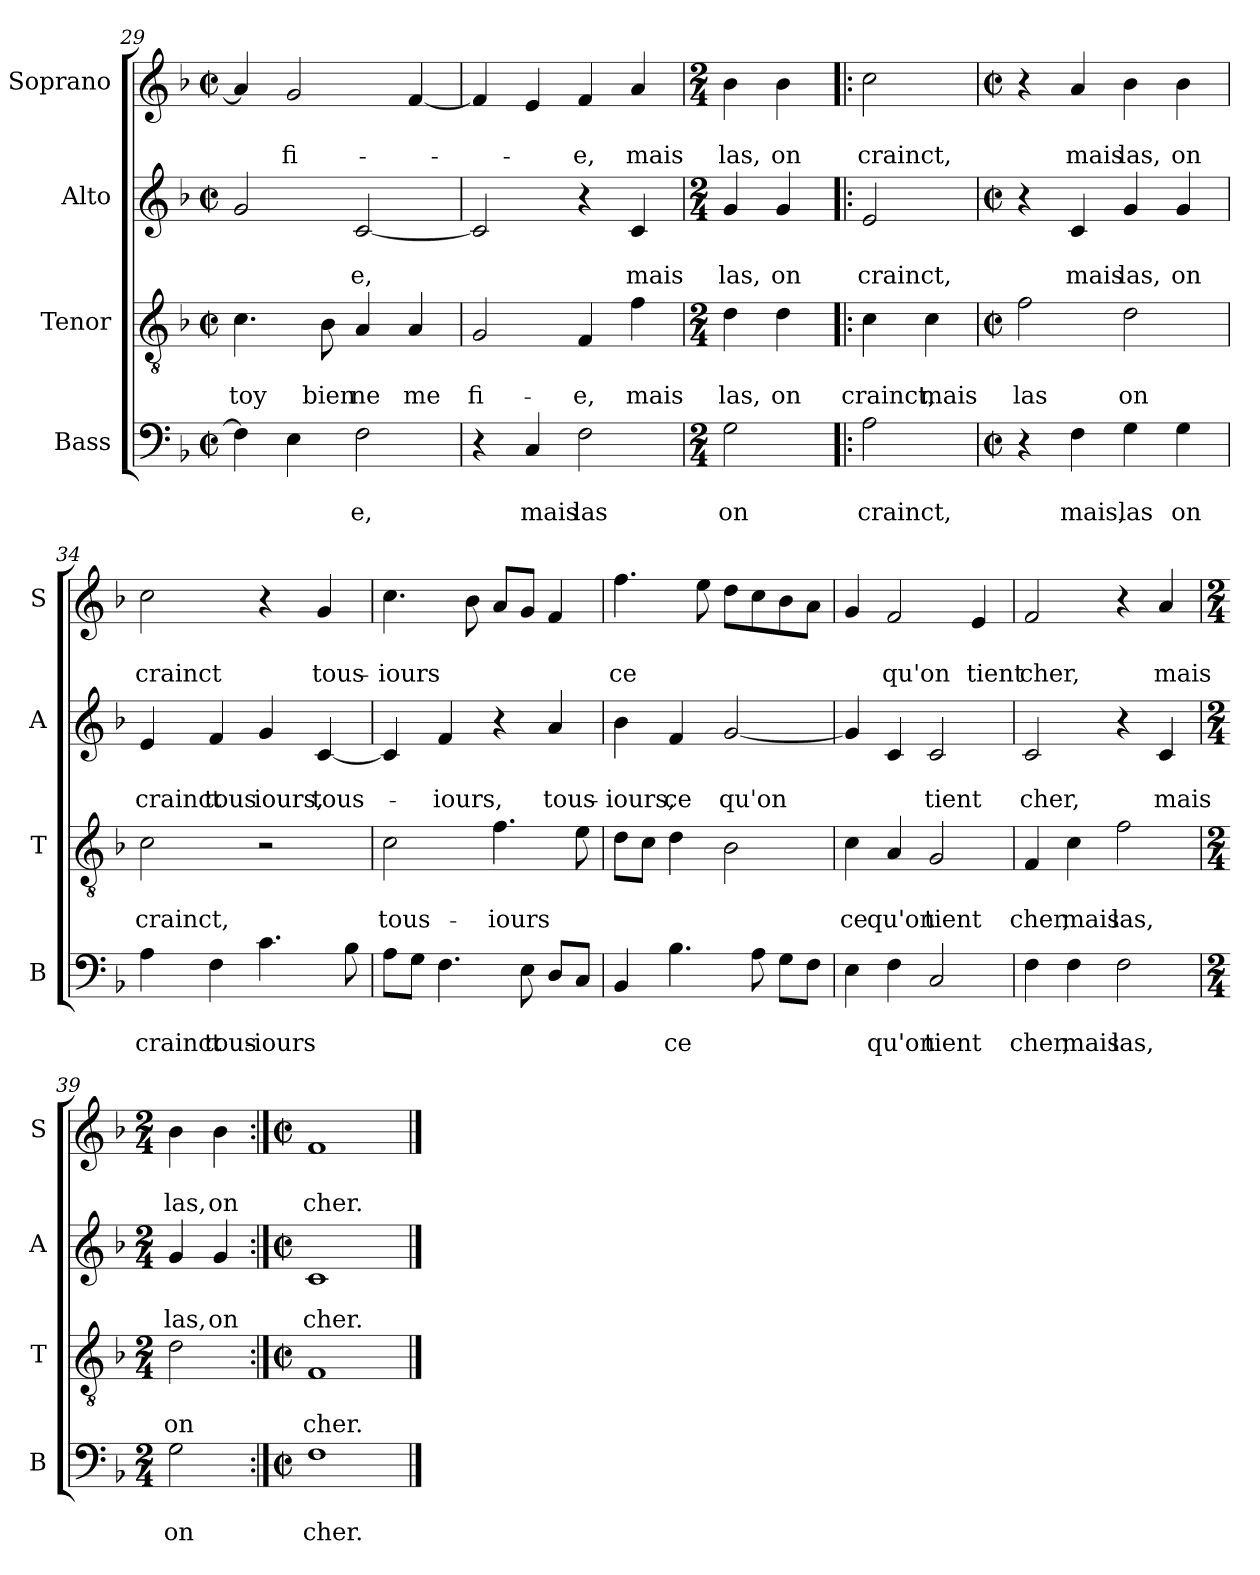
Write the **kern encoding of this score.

**kern	**text	**text	**kern	**text	**text	**kern	**text	**text	**kern	**text	**text
*part4	*part4	*part4	*part3	*part3	*part3	*part2	*part2	*part2	*part1	*part1	*part1
*staff4	*staff4	*staff4	*staff3	*staff3	*staff3	*staff2	*staff2	*staff2	*staff1	*staff1	*staff1
*I"Bass	*	*	*I"Tenor	*	*	*I"Alto	*	*	*I"Soprano	*	*
*I'B	*	*	*I'T	*	*	*I'A	*	*	*I'S	*	*
*clefF4	*	*	*clefGv2	*	*	*clefG2	*	*	*clefG2	*	*
*k[b-]	*	*	*k[b-]	*	*	*k[b-]	*	*	*k[b-]	*	*
*F:	*	*	*F:	*	*	*F:	*	*	*F:	*	*
*M2/2	*	*	*M2/2	*	*	*M2/2	*	*	*M2/2	*	*
*met(c|)	*	*	*met(c|)	*	*	*met(c|)	*	*	*met(c|)	*	*
=29	=29	=29	=29	=29	=29	=29	=29	=29	=29	=29	=29
!	!	!	!	!	!LO:LY:b	!	!	!	!	!	!
4F\]	.	.	4.c\	.	toy	2g/	.	.	4a/]	.	.
!	!	!	!	!	!	!	!	!	!	!	!LO:LY:b
4E\	.	.	.	.	.	.	.	.	2g/	.	fi-
!	!	!	!	!	!LO:LY:b	!	!	!	!	!	!
.	.	.	8B-\	.	bien	.	.	.	.	.	.
!	!	!LO:LY:b	!	!	!LO:LY:b	!	!	!LO:LY:b	!	!	!
2F\	.	-e,	4A/	.	ne	[2c/	.	-e,	.	.	.
!	!	!	!	!	!LO:LY:b	!	!	!	!	!	!
.	.	.	4A/	.	me	.	.	.	[4f/	.	.
!!LO:PB:g=z
=30	=30	=30	=30	=30	=30	=30	=30	=30	=30	=30	=30
!	!	!	!	!	!LO:LY:b	!	!	!	!	!	!
4r	.	.	2G/	.	fi-	2c/]	.	.	4f/]	.	.
!	!	!LO:LY:b	!	!	!	!	!	!	!	!	!
4C/	.	mais	.	.	.	.	.	.	4e/	.	.
!	!	!LO:LY:b	!	!	!LO:LY:b	!	!	!	!	!	!LO:LY:b
2F\	.	las	4F/	.	-e,	4r	.	.	4f/	.	-e,
!	!	!	!	!	!LO:LY:b	!	!	!LO:LY:b	!	!	!LO:LY:b
.	.	.	4f\	.	mais	4c/	.	mais	4a/	.	mais
=31	=31	=31	=31	=31	=31	=31	=31	=31	=31	=31	=31
*M2/4	*	*	*M2/4	*	*	*M2/4	*	*	*M2/4	*	*
!	!	!LO:LY:b	!	!	!LO:LY:b	!	!	!LO:LY:b	!	!	!LO:LY:b
2G\	.	on	4d\	.	las,	4g/	.	las,	4b-\	.	las,
!	!	!	!	!	!LO:LY:b	!	!	!LO:LY:b	!	!	!LO:LY:b
.	.	.	4d\	.	on	4g/	.	on	4b-\	.	on
=32!|:	=32!|:	=32!|:	=32!|:	=32!|:	=32!|:	=32!|:	=32!|:	=32!|:	=32!|:	=32!|:	=32!|:
!	!	!LO:LY:b	!	!	!LO:LY:b	!	!	!LO:LY:b	!	!	!LO:LY:b
2A\	.	crainct,	4c\	.	crainct,	2e/	.	crainct,	2cc\	.	crainct,
!	!	!	!	!	!LO:LY:b	!	!	!	!	!	!
.	.	.	4c\	.	mais	.	.	.	.	.	.
=33	=33	=33	=33	=33	=33	=33	=33	=33	=33	=33	=33
*M2/2	*	*	*M2/2	*	*	*M2/2	*	*	*M2/2	*	*
*met(c|)	*	*	*met(c|)	*	*	*met(c|)	*	*	*met(c|)	*	*
!	!	!	!	!	!LO:LY:b	!	!	!	!	!	!
4r	.	.	2f\	.	las	4r	.	.	4r	.	.
!	!	!LO:LY:b	!	!	!	!	!	!LO:LY:b	!	!	!LO:LY:b
4F\	.	mais,	.	.	.	4c/	.	mais	4a/	.	mais
!	!	!LO:LY:b	!	!	!LO:LY:b	!	!	!LO:LY:b	!	!	!LO:LY:b
4G\	.	las	2d\	.	on	4g/	.	las,	4b-\	.	las,
!	!	!LO:LY:b	!	!	!	!	!	!LO:LY:b	!	!	!LO:LY:b
4G\	.	on	.	.	.	4g/	.	on	4b-\	.	on
=34	=34	=34	=34	=34	=34	=34	=34	=34	=34	=34	=34
!	!	!LO:LY:b	!	!	!LO:LY:b	!	!	!LO:LY:b	!	!	!LO:LY:b
4A\	.	crainct	2c\	.	crainct,	4e/	.	crainct	2cc\	.	crainct
!	!	!LO:LY:b	!	!	!	!	!	!LO:LY:b	!	!	!
4F\	.	tous-	.	.	.	4f/	.	tous	.	.	.
!	!	!LO:LY:b	!	!	!	!	!	!LO:LY:b	!	!	!
4.c\	.	-iours	2r	.	.	4g/	.	iours,	4r	.	.
!	!	!	!	!	!	!	!	!LO:LY:b	!	!	!LO:LY:b
.	.	.	.	.	.	[4c/	.	tous-	4g/	.	tous-
8B-\	.	.	.	.	.	.	.	.	.	.	.
=35	=35	=35	=35	=35	=35	=35	=35	=35	=35	=35	=35
!	!	!	!	!	!LO:LY:b	!	!	!	!	!	!LO:LY:b
8A\L	.	.	2c\	.	tous-	4c/]	.	.	4.cc\	.	-iours
8G\J	.	.	.	.	.	.	.	.	.	.	.
!	!	!	!	!	!	!	!	!LO:LY:b	!	!	!
4.F\	.	.	.	.	.	4f/	.	-iours,	.	.	.
.	.	.	.	.	.	.	.	.	8b-\	.	.
!	!	!	!	!	!LO:LY:b	!	!	!	!	!	!
.	.	.	4.f\	.	-iours	4r	.	.	8a/L	.	.
8E\	.	.	.	.	.	.	.	.	8g/J	.	.
!	!	!	!	!	!	!	!	!LO:LY:b	!	!	!
8D/L	.	.	.	.	.	4a/	.	tous-	4f/	.	.
8C/J	.	.	8e\	.	.	.	.	.	.	.	.
!!LO:LB:g=z
=36	=36	=36	=36	=36	=36	=36	=36	=36	=36	=36	=36
!	!	!	!	!	!	!	!	!LO:LY:b	!	!	!LO:LY:b
4BB-/	.	.	8d\L	.	.	4b-\	.	-iours,	4.ff\	.	ce
.	.	.	8c\J	.	.	.	.	.	.	.	.
!	!	!LO:LY:b	!	!	!	!	!	!LO:LY:b	!	!	!
4.B-\	.	ce	4d\	.	.	4f/	.	ce	.	.	.
.	.	.	.	.	.	.	.	.	8ee\	.	.
!	!	!	!	!	!	!	!	!LO:LY:b	!	!	!
.	.	.	2B-\	.	.	[2g/	.	qu'on	8dd\L	.	.
8A\	.	.	.	.	.	.	.	.	8cc\	.	.
8G\L	.	.	.	.	.	.	.	.	8b-\	.	.
8F\J	.	.	.	.	.	.	.	.	8a\J	.	.
=37	=37	=37	=37	=37	=37	=37	=37	=37	=37	=37	=37
!	!	!	!	!	!LO:LY:b	!	!	!	!	!	!
4E\	.	.	4c\	.	ce	4g/]	.	.	4g/	.	.
!	!	!LO:LY:b	!	!	!LO:LY:b	!	!	!	!	!	!LO:LY:b
4F\	.	qu'on	4A/	.	qu'on	4c/	.	.	2f/	.	qu'on
!	!	!LO:LY:b	!	!	!LO:LY:b	!	!	!LO:LY:b	!	!	!
2C/	.	tient	2G/	.	tient	2c/	.	tient	.	.	.
!	!	!	!	!	!	!	!	!	!	!	!LO:LY:b
.	.	.	.	.	.	.	.	.	4e/	.	tient
=38	=38	=38	=38	=38	=38	=38	=38	=38	=38	=38	=38
!	!	!LO:LY:b	!	!	!LO:LY:b	!	!	!LO:LY:b	!	!	!LO:LY:b
4F\	.	cher,	4F/	.	cher,	2c/	.	cher,	2f/	.	cher,
!	!	!LO:LY:b	!	!	!LO:LY:b	!	!	!	!	!	!
4F\	.	mais	4c\	.	mais	.	.	.	.	.	.
!	!	!LO:LY:b	!	!	!LO:LY:b	!	!	!	!	!	!
2F\	.	las,	2f\	.	las,	4r	.	.	4r	.	.
!	!	!	!	!	!	!	!	!LO:LY:b	!	!	!LO:LY:b
.	.	.	.	.	.	4c/	.	mais	4a/	.	mais
=39	=39	=39	=39	=39	=39	=39	=39	=39	=39	=39	=39
*M2/4	*	*	*M2/4	*	*	*M2/4	*	*	*M2/4	*	*
!	!	!LO:LY:b	!	!	!LO:LY:b	!	!	!LO:LY:b	!	!	!LO:LY:b
2G\	.	on	2d\	.	on	4g/	.	las,	4b-\	.	las,
!	!	!	!	!	!	!	!	!LO:LY:b	!	!	!LO:LY:b
.	.	.	.	.	.	4g/	.	on	4b-\	.	on
=40:|!	=40:|!	=40:|!	=40:|!	=40:|!	=40:|!	=40:|!	=40:|!	=40:|!	=40:|!	=40:|!	=40:|!
*M2/2	*	*	*M2/2	*	*	*M2/2	*	*	*M2/2	*	*
*met(c|)	*	*	*met(c|)	*	*	*met(c|)	*	*	*met(c|)	*	*
!	!	!LO:LY:b	!	!	!LO:LY:b	!	!	!LO:LY:b	!	!	!LO:LY:b
1F	.	cher.	1F	.	cher.	1c	.	cher.	1f	.	cher.
==	==	==	==	==	==	==	==	==	==	==	==
*-	*-	*-	*-	*-	*-	*-	*-	*-	*-	*-	*-
